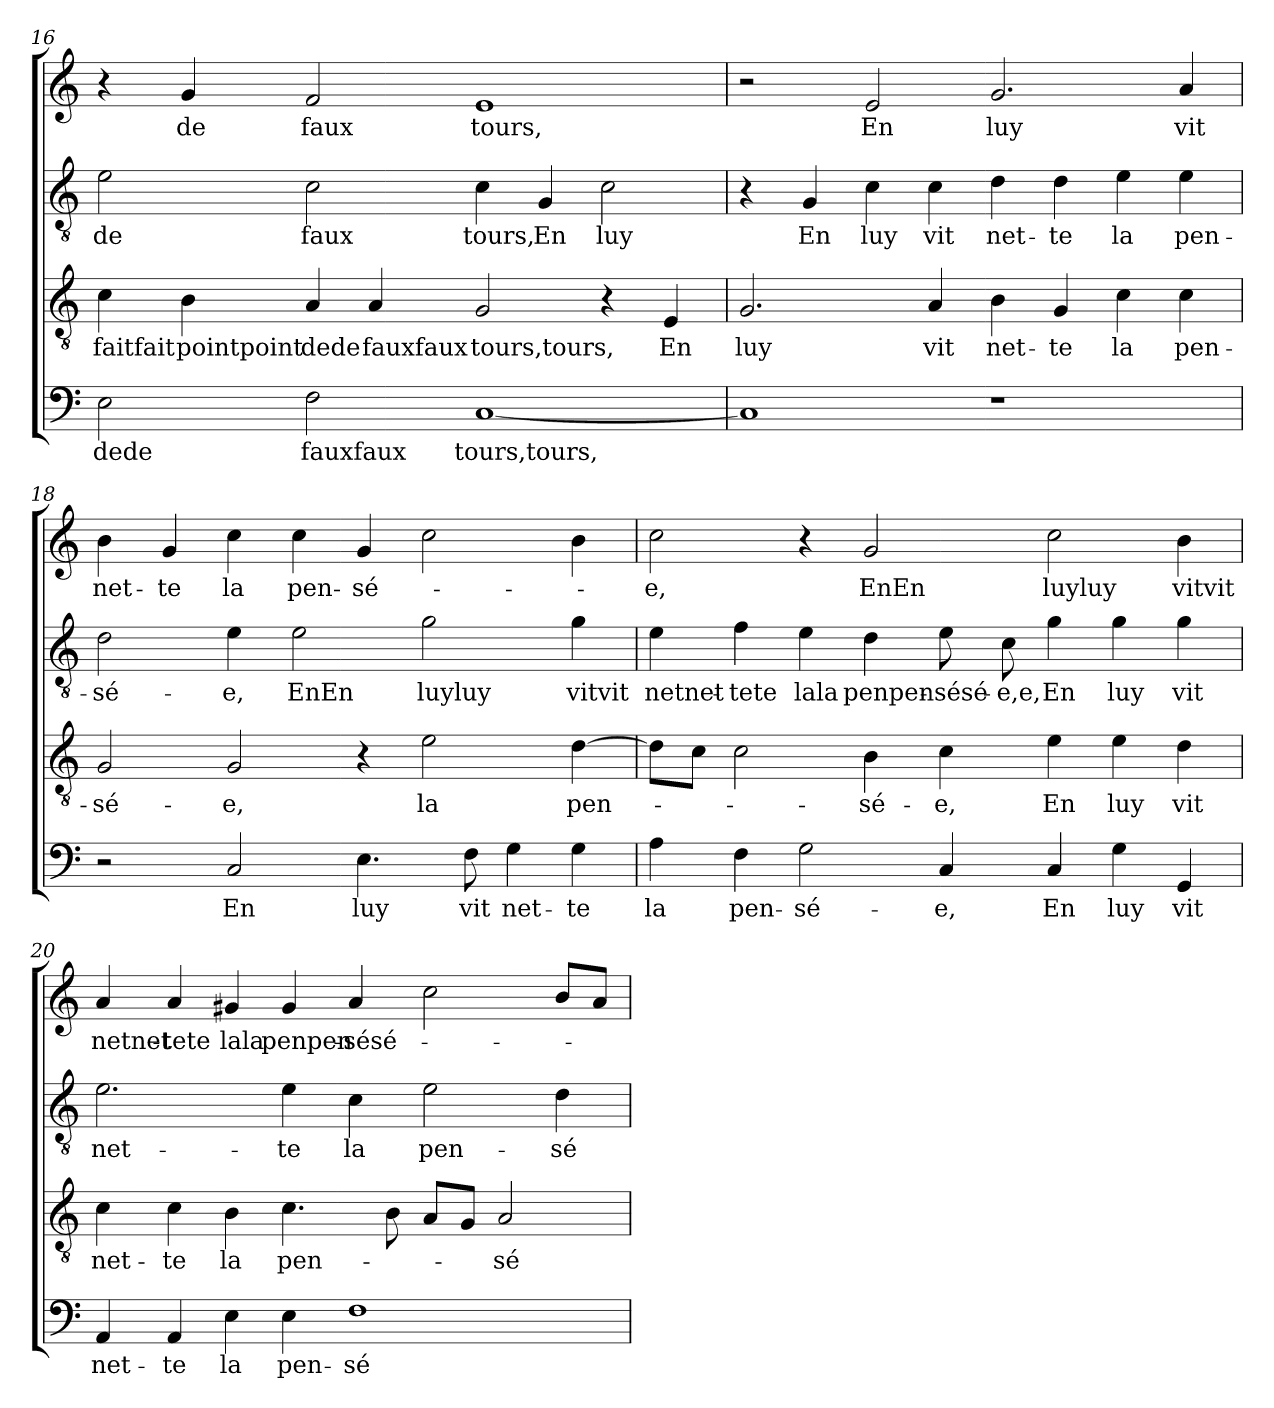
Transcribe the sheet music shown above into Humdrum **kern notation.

**kern	**text	**kern	**text	**kern	**text	**kern	**text
*part4	*part4	*part3	*part3	*part2	*part2	*part1	*part1
*staff4	*staff4	*staff3	*staff3	*staff2	*staff2	*staff1	*staff1
*clefF4	*	*clefGv2	*	*clefGv2	*	*clefG2	*
*k[]	*	*k[]	*	*k[]	*	*k[]	*
=16	=16	=16	=16	=16	=16	=16	=16
2E	dede	4c	faitfait	2e	de	4r	.
.	.	4B	pointpoint	.	.	4g	de
2F	fauxfaux	4A	dede	2c	faux	2f	faux
.	.	4A	fauxfaux	.	.	.	.
[1C	tours,tours,	2G	tours,tours,	4c	tours,	1e	tours,
.	.	.	.	4G	En	.	.
.	.	4r	.	2c	luy	.	.
.	.	4E	En	.	.	.	.
=17	=17	=17	=17	=17	=17	=17	=17
1C]	.	2.G	luy	4r	.	2r	.
.	.	.	.	4G	En	.	.
.	.	.	.	4c	luy	2e	En
.	.	4A	vit	4c	vit	.	.
1r	.	4B	net-	4d	net-	2.g	luy
.	.	4G	-te	4d	-te	.	.
.	.	4c	la	4e	la	.	.
.	.	4c	pen-	4e	pen-	4a	vit
!!LO:PB:g=z
=18	=18	=18	=18	=18	=18	=18	=18
2r	.	2G	-sé-	2d	-sé-	4b	net-
.	.	.	.	.	.	4g	-te
2C	En	2G	-e,	4e	-e,	4cc	la
.	.	.	.	2e	EnEn	4cc	pen-
4.E	luy	4r	.	.	.	4g	-sé-
.	.	2e	la	2g	luyluy	2cc	.
8F	vit	.	.	.	.	.	.
4G	net-	.	.	.	.	.	.
4G	-te	[4d	pen-	4g	vitvit	4b	.
=19	=19	=19	=19	=19	=19	=19	=19
4A	la	8dL]	.	4e	netnet-	2cc	-e,
.	.	8cJ	.	.	.	.	.
4F	pen-	2c	.	4f	-tete	.	.
2G	-sé-	.	.	4e	lala	4r	.
.	.	4B	-sé-	4d	penpen-	2g	EnEn
4C	-e,	4c	-e,	8e	-sésé-	.	.
.	.	.	.	8c	-e,e,	.	.
4C	En	4e	En	4g	En	2cc	luyluy
4G	luy	4e	luy	4g	luy	.	.
4GG	vit	4d	vit	4g	vit	4b	vitvit
=20	=20	=20	=20	=20	=20	=20	=20
4AA	net-	4c	net-	2.e	net-	4a	netnet-
4AA	-te	4c	-te	.	.	4a	-tete
4E	la	4B	la	.	.	4g#X	lala
4E	pen-	4.c	pen-	4e	-te	4g#	penpen-
1F	-sé-	.	.	4c	la	4a	-sésé-
.	.	8B	.	.	.	.	.
.	.	8AL	.	2e	pen-	2cc	.
.	.	8GJ	.	.	.	.	.
.	.	2A	-sé-	.	.	.	.
.	.	.	.	4d	-sé-	8bL	.
.	.	.	.	.	.	8aJ	.
=	=	=	=	=	=	=	=
*-	*-	*-	*-	*-	*-	*-	*-
